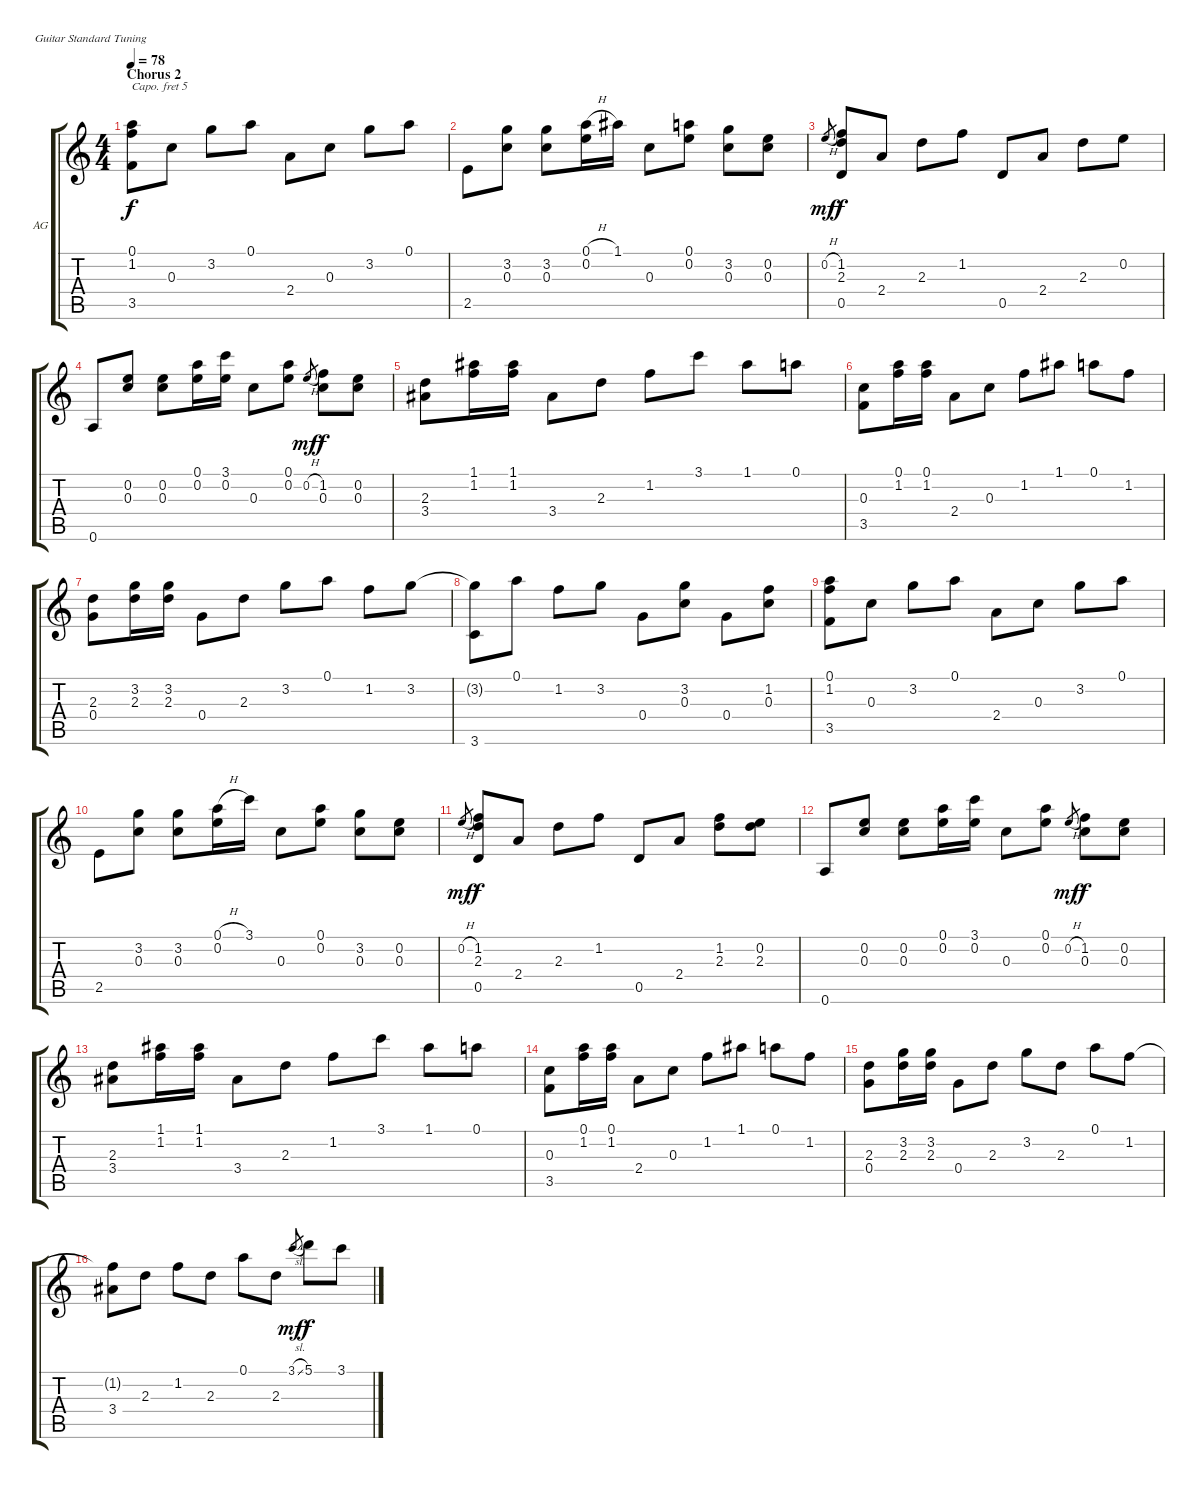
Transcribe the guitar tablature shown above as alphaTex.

\bracketExtendMode groupsimilarinstruments
\firstSystemTrackNameOrientation horizontal
\otherSystemsTrackNameOrientation horizontal
\track ("Acoustic Guitar" "AG") {instrument acousticgrandpiano}
\staff {score tabs}
\capo 5
\tuning (E4 B3 G3 D3 A2 E2)
\displaytranspose 12
\ts (4 4)
\section ("" "Chorus 2")
\tempo 78
\clef g2
\ks c
(0.1 1.2 3.5).8{dy f} 0.3.8 3.2.8 0.1.8 2.4.8 0.3.8 3.2.8 0.1.8 |
2.5.8 (3.2 0.3).8 (3.2 0.3).8 (0.1{h} 0.2).16 1.1.16 0.3.8 (0.1 0.2).8 (3.2 0.3).8 (0.2 0.3).8 |
0.2{h}.8{gr dy mf} (1.2 2.3 0.5).8{dy f} 2.4.8 2.3.8 1.2.8 0.5.8 2.4.8 2.3.8 0.2.8 |
0.6.8 (0.2 0.3).8 (0.2 0.3).8 (0.1 0.2).16 (3.1 0.2).16 0.3.8 (0.1 0.2).8 0.2{h}.8{gr dy mf} (1.2 0.3).8{dy f} (0.2 0.3).8 |
(2.3 3.4).8 (1.1 1.2).16 (1.1 1.2).16 3.4.8 2.3.8 1.2.8 3.1.8 1.1.8 0.1.8 |
(0.3 3.5).8 (0.1 1.2).16 (0.1 1.2).16 2.4.8 0.3.8 1.2.8 1.1.8 0.1.8 1.2.8 |
(2.3 0.4).8 (3.2 2.3).16 (3.2 2.3).16 0.4.8 2.3.8 3.2.8 0.1.8 1.2.8 3.2.8 |
(3.2{t} 3.6).8 0.1.8 1.2.8 3.2.8 0.4.8 (3.2 0.3).8 0.4.8 (1.2 0.3).8 |
(0.1 1.2 3.5).8 0.3.8 3.2.8 0.1.8 2.4.8 0.3.8 3.2.8 0.1.8 |
2.5.8 (3.2 0.3).8 (3.2 0.3).8 (0.1{h} 0.2).16 3.1.16 0.3.8 (0.1 0.2).8 (3.2 0.3).8 (0.2 0.3).8 |
0.2{h}.8{gr dy mf} (1.2 2.3 0.5).8{dy f} 2.4.8 2.3.8 1.2.8 0.5.8 2.4.8 (1.2 2.3).8 (0.2 2.3).8 |
0.6.8 (0.2 0.3).8 (0.2 0.3).8 (0.1 0.2).16 (3.1 0.2).16 0.3.8 (0.1 0.2).8 0.2{h}.8{gr dy mf} (1.2 0.3).8{dy f} (0.2 0.3).8 |
(2.3 3.4).8 (1.1 1.2).16 (1.1 1.2).16 3.4.8 2.3.8 1.2.8 3.1.8 1.1.8 0.1.8 |
(0.3 3.5).8 (0.1 1.2).16 (0.1 1.2).16 2.4.8 0.3.8 1.2.8 1.1.8 0.1.8 1.2.8 |
(2.3 0.4).8 (3.2 2.3).16 (3.2 2.3).16 0.4.8 2.3.8 3.2.8 2.3.8 0.1.8 1.2.8 |
(1.2{t} 3.4).8 2.3.8 1.2.8 2.3.8 0.1.8 2.3.8 3.1{sl}.8{gr dy mf} 5.1.8{dy f} 3.1.8
